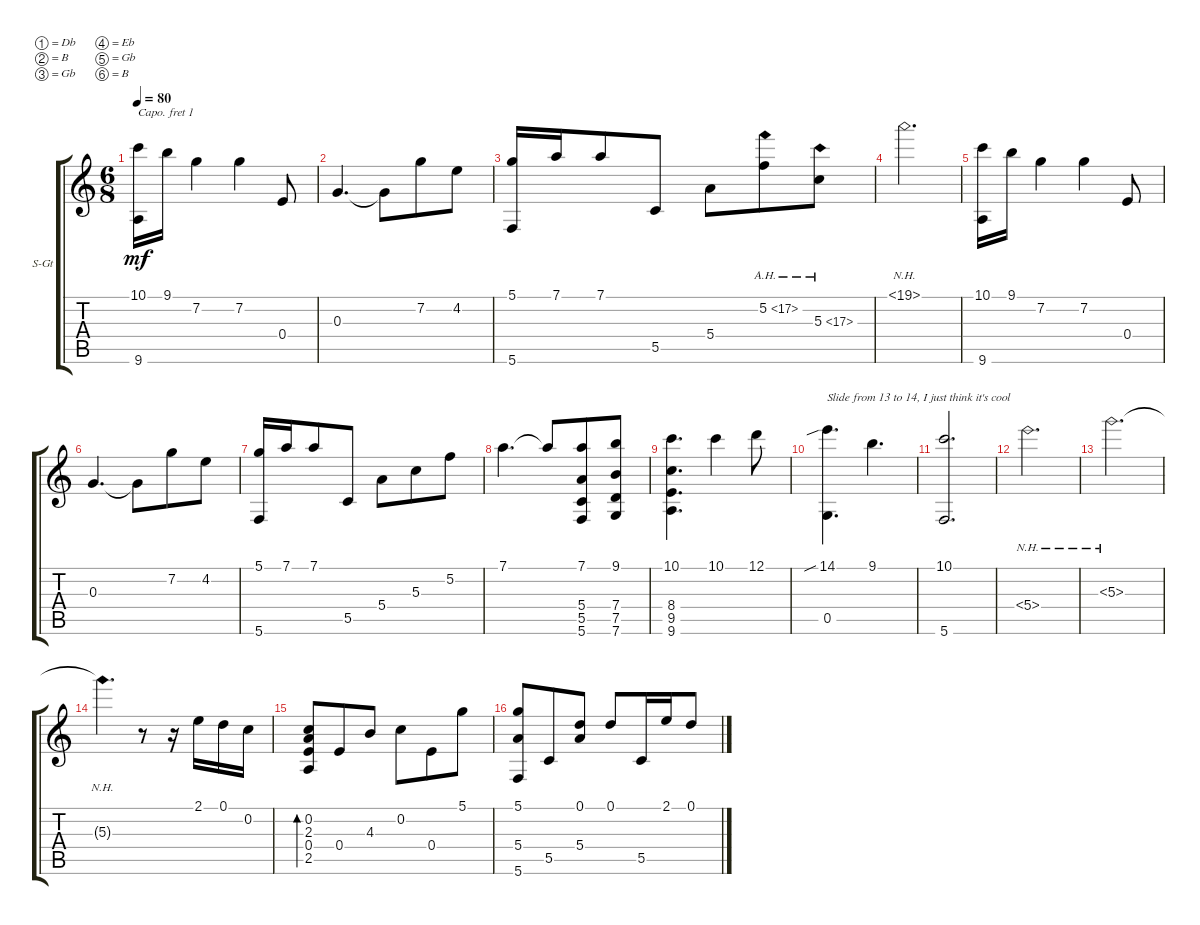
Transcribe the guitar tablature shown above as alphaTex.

\defaultSystemsLayout 4
\bracketExtendMode groupsimilarinstruments
\firstSystemTrackNameOrientation horizontal
\otherSystemsTrackNameOrientation horizontal
\track ("Steel Guitar" "S-Gt") {instrument acousticguitarsteel}
\staff {score tabs}
\capo 1
\tuning (Db4 B3 Gb3 Eb3 Gb2 B1)
\ts (6 8)
\tempo 80
\clef g2
\ks c
(9.6 10.1).16{dy mf} 9.1.16 7.2.4 7.2.4 0.4.8 |
0.3.4{d} 0.3{t}.8 7.2.8 4.2.8 |
(5.1 5.6).16 7.1.16 7.1.8 5.5.8 5.4.8 5.2{ah 12}.8 5.3{ah 12}.8 |
19.1{nh}.2{d} |
(9.6 10.1).16 9.1.16 7.2.4 7.2.4 0.4.8 |
0.3.4{d} 0.3{t}.8 7.2.8 4.2.8 |
(5.1 5.6).16 7.1.16 7.1.8 5.5.8 5.4.8 5.3.8 5.2.8 |
7.1.4{d} 7.1{t}.8 (5.6 7.1 5.5 5.4).8 (7.6 9.1 7.4 7.5).8 |
(9.6 8.4 10.1 9.5).4{d} 10.1.4 12.1.8 |
(14.1{sib} 0.5).4{d txt "Slide from 13 to 14, I just think it's cool"} 9.1.4{d} |
(5.6 10.1).2{d} |
5.4{nh}.2{d} |
5.3{nh}.2{d} |
5.3{nh t}.4{d} r.8 r.16 2.1.16 0.1.16 0.2.16 |
(0.2 2.5 2.3 0.4).8{bd 119} 0.4.8 4.3.8 0.2.8 0.4.8 5.1.8 |
(5.6 5.1 5.4).8 5.5.8 (0.1 5.4).8 0.1.8 5.5.16 2.1.16 0.1.8
